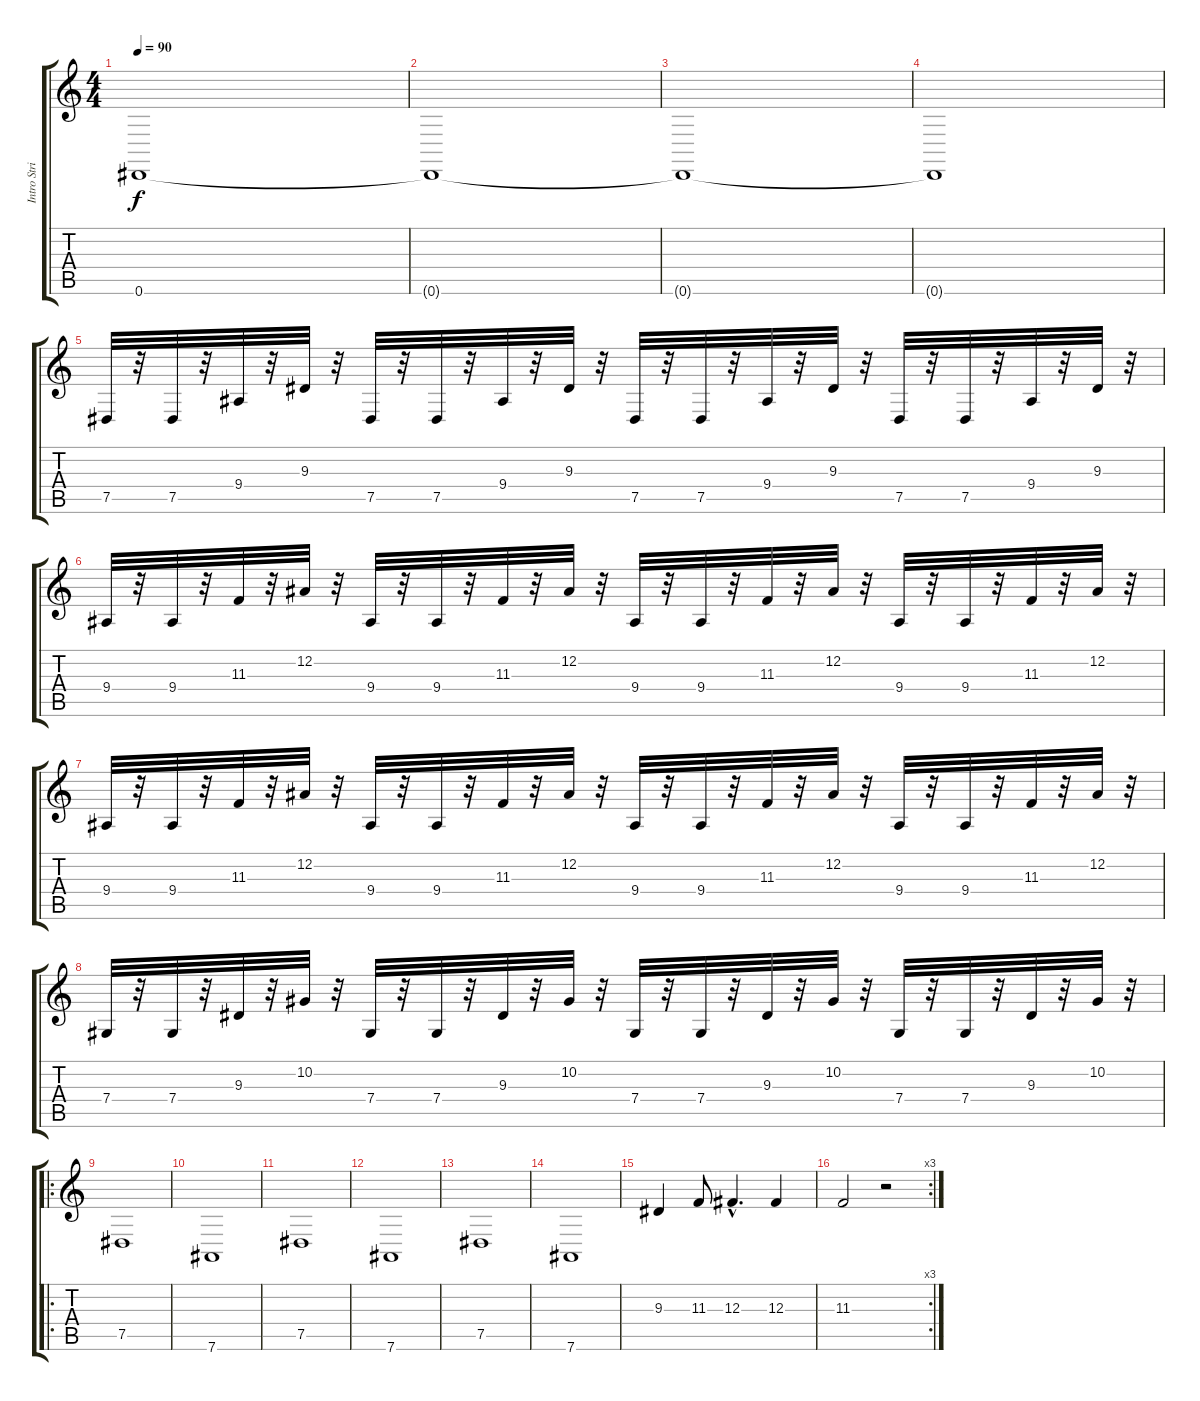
\track ("Intro Strings" "Intro Stri") {instrument stringensemble1}
\staff {score tabs}
\tuning (Eb4 Bb3 Gb3 Db3 Ab2 Eb2) {hide}
\ts (4 4)
\tempo 90
\clef g2
\ks c
0.6{t}.1{dy f} |
0.6{t}.1 |
0.6{t}.1 |
0.6{t}.1 |
7.5.32{volume 12 instrument pizzicatostrings} r.32 7.5.32 r.32 9.4.32 r.32 9.3.32 r.32 7.5.32 r.32 7.5.32 r.32 9.4.32 r.32 9.3.32 r.32 7.5.32 r.32 7.5.32 r.32 9.4.32 r.32 9.3.32 r.32 7.5.32 r.32 7.5.32 r.32 9.4.32 r.32 9.3.32 r.32 |
9.4.32{volume 12 instrument pizzicatostrings} r.32 9.4.32 r.32 11.3.32 r.32 12.2.32 r.32 9.4.32 r.32 9.4.32 r.32 11.3.32 r.32 12.2.32 r.32 9.4.32 r.32 9.4.32 r.32 11.3.32 r.32 12.2.32 r.32 9.4.32 r.32 9.4.32 r.32 11.3.32 r.32 12.2.32 r.32 |
9.4.32{volume 12 instrument pizzicatostrings} r.32 9.4.32 r.32 11.3.32 r.32 12.2.32 r.32 9.4.32 r.32 9.4.32 r.32 11.3.32 r.32 12.2.32 r.32 9.4.32 r.32 9.4.32 r.32 11.3.32 r.32 12.2.32 r.32 9.4.32 r.32 9.4.32 r.32 11.3.32 r.32 12.2.32 r.32 |
7.4.32{volume 12 instrument pizzicatostrings} r.32 7.4.32 r.32 9.3.32 r.32 10.2.32 r.32 7.4.32 r.32 7.4.32 r.32 9.3.32 r.32 10.2.32 r.32 7.4.32 r.32 7.4.32 r.32 9.3.32 r.32 10.2.32 r.32 7.4.32 r.32 7.4.32 r.32 9.3.32 r.32 10.2.32 r.32 |
\ro
7.5.1{instrument stringensemble1} |
7.6.1 |
7.5.1 |
7.6.1 |
7.5.1 |
7.6.1 |
9.3.4{instrument distortionguitar} 11.3.8 12.3{hac}.4{d} 12.3.4 |
\rc 3
11.3.2 r.2
